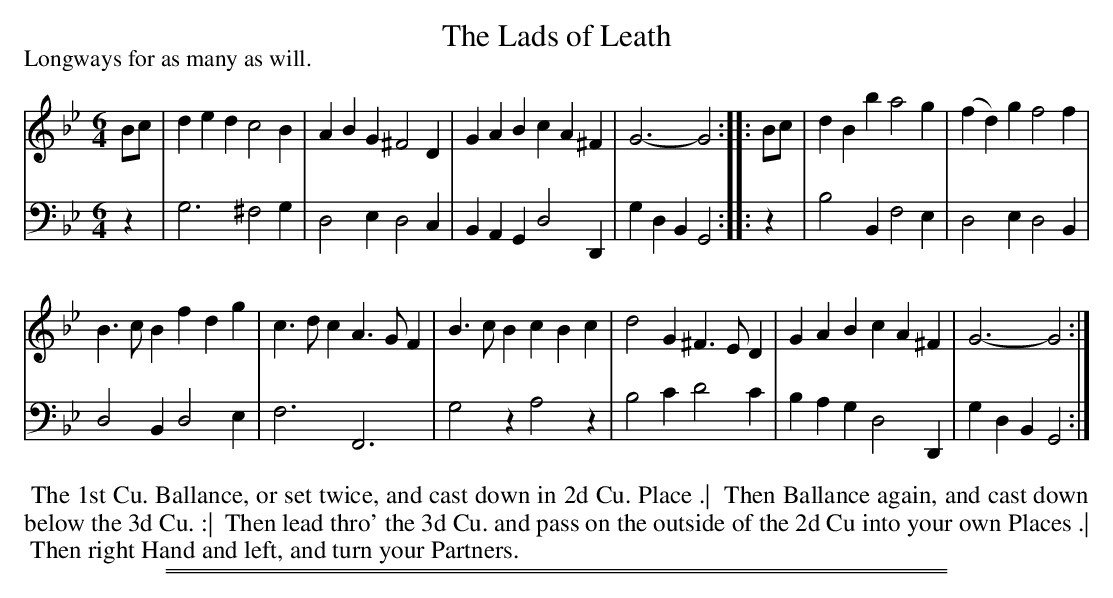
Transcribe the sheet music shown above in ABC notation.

X:1
T: The Lads of Leath
P: Longways for as many as will.
M: 6/4
L: 1/4
K: Gm
V: 1
B/c/ | ded c2B | ABG ^F2D | GAB cA^F | G3- G2 :|\
|: B/c/ | dBb a2g | (fd)g f2f |
B>cB fdg | c>dc A>GF | B>cB cBc | d2G ^F>ED | GAB cA^F | G3- G2 :|
V: 2 clef=bass middle=d
z | g3 ^f2g | d2e d2c | BAG d2D | gdB G2 :|\
|: z | b2B f2e | d2e d2B |
d2B d2e | f3 F3 | g2z a2z | b2c' d'2c' | bag d2D | gdB G2 :|
